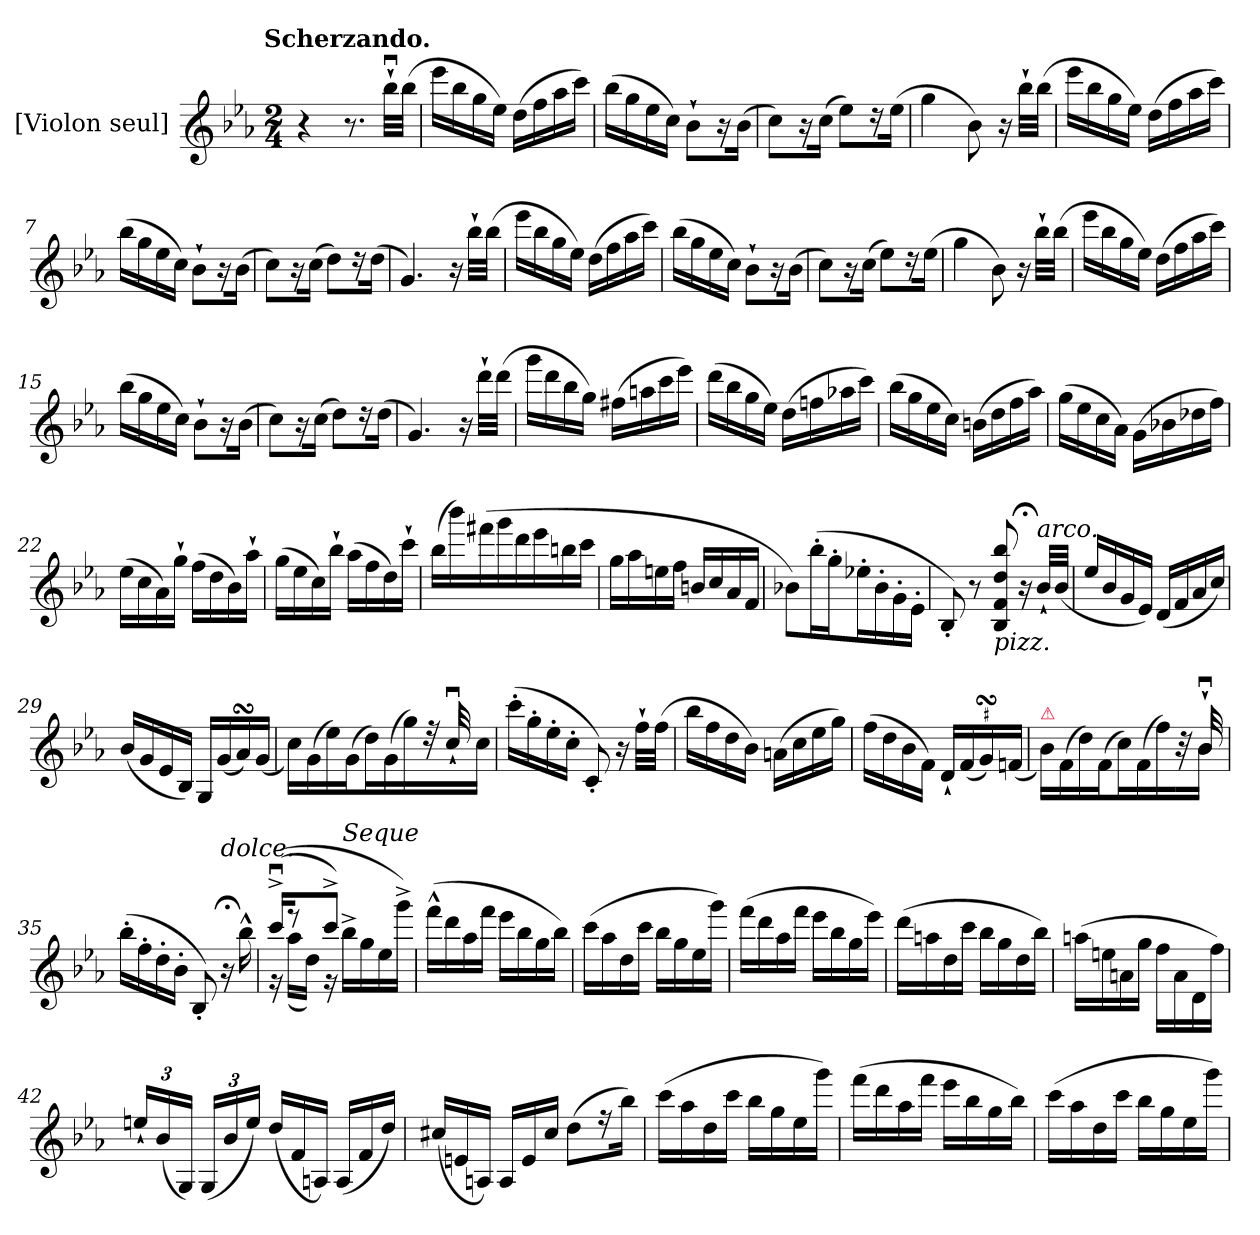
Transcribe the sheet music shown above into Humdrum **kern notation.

**kern
*part1
*staff1
*I"[Violon seul]
*I'Vln
*clefG2
*k[b-e-a-]
*E-:
!!LO:TX:omd:t=Scherzando.
*M2/4
=1
4r
8.r
32bb-`u\LLL
(32bb-\JJJ
=2
16eee-\LL
16bb-\
16gg\
16ee-\JJ)
(16dd\LL
16ff\
16aa-\
16ccc\JJ)
=3
(16bb-\LL
16gg\
16ee-\
16cc\JJ)
8b-`\L
16r
(16b-\Jk
=4
8cc\L)
16r
(16cc\Jk
8ee-\L)
16r
(16ee-\Jk
=5
4gg\
8b-\)
16r
32bb-`\LLL
(32bb-\JJJ
=6
16eee-\LL
16bb-\
16gg\
16ee-\JJ)
(16dd\LL
16ff\
16aa-\
16ccc\JJ)
=7
(16bb-\LL
16gg\
16ee-\
16cc\JJ)
8b-`\L
16r
(16b-\Jk
=8
8cc\L)
16r
(16cc\Jk
8dd\L)
16r
(16dd\Jk
=9
4.g/)
16r
32bb-`\LLL
(32bb-\JJJ
=10
16eee-\LL
16bb-\
16gg\
16ee-\JJ)
(16dd\LL
16ff\
16aa-\
16ccc\JJ)
=11
(16bb-\LL
16gg\
16ee-\
16cc\JJ)
8b-`\L
16r
(16b-\Jk
=12
8cc\L)
16r
(16cc\Jk
8ee-\L)
16r
(16ee-\Jk
=13
4gg\
8b-\)
16r
32bb-`\LLL
(32bb-\JJJ
=14
16eee-\LL
16bb-\
16gg\
16ee-\JJ)
(16dd\LL
16ff\
16aa-\
16ccc\JJ)
=15
(16bb-\LL
16gg\
16ee-\
16cc\JJ)
8b-`\L
16r
(16b-\Jk
=16
8cc\L)
16r
(16cc\Jk
8dd\L)
16r
(16dd\Jk
=17
4.g/)
16r
32ddd`\LLL
(32ddd\JJJ
=18
16ggg\LL
16ddd\
16bb-\
16gg\JJ)
(16ff#X\LL
16aan\
16ccc\
16eee-\JJ)
=19
(16ddd\LL
16bb-\
16gg\
16ee-\JJ)
(16dd\LL
16ffn\
16aa-X\
16ccc\JJ)
=20
(16bb-\LL
16gg\
16ee-\
16cc\JJ)
(16bn\LL
16dd\
16ff\
16aa-\JJ)
=21
(16gg\LL
16ee-\
16cc\
16a-\JJ)
(16g\LL
16b-X\
16dd-X\
16ff\JJ)
=22
(16ee-\LL
16cc\
16a-\)
16gg`\JJ
(16ff\LL
16dd\
16b-\)
16aa-`\JJ
=23
(16gg\LL
16ee-\
16cc\)
16bb-`\JJ
(16aa-\LL
16ff\
16dd\)
16ccc`\JJ
=24
(16bb-\LL
16bbb-\)
(16fff#X\
16ggg\
16ddd\
16eee-\
16bbn\
16ccc\JJ
=25
16gg\LL
16aa-\
16een\
16ff\JJ
16bn/LL
16cc/
16a-/
16f/JJ
=26
8b-X\L)
(16bb-'\L
16gg'\J
16ee-X'\L
16b-'\
16g'\
16e-'\JJ
=27
8B-'/)
8r
!LO:TX:b:i:t=pizz.
8B-/ 8f/ 8dd/ 8bb-/
16r;<
!LO:TX:a:i:t=arco.
32b-`/LLL
(32b-/JJJ
=28
16ee-/LL
16b-/
16g/
16e-/JJ)
(16d/LL
16f/
16a-/
16cc/JJ)
=29
(16b-/LL
16g/
16e-/
16B-/JJ)
16G/LL
(16g/
16a-sSSs/)
(16g/JJ
=30
*^
4ryy	16cc\LL)
.	(16g\
.	16ee-\)
.	(16g\J
8ryy	16dd\L)
.	(16g\
16ryy	16gg\)
32rdd	32ryy
32cc`u/	32ryy
!	!LO:N:vis=16
32ryy	32cc\JJ
*v	*v
=31
(16ccc'\LL
16gg'\
16ee-'\
16cc'\JJ
8c'/)
16r
32ff`\LLL
(32ff\JJJ
=32
16bb-\LL
16ff\
16dd\
16b-\JJ)
(16an\LL
16cc\
16ee-\
16gg\JJ)
=33
(16ff\LL
16dd\
16b-\
16f\JJ)
16d`/LL
(16f/
!LO:TURN:lacc=#
16gsSss/)
(16fn/JJ
=34
*^
!LO:TX:a:color=crimson:t=⚠	!
4ryy	16b-\LL)
.	(16f\
.	16dd\)
.	(16f\J
8.ryy	16cc\L)
.	(16f\
.	16ff\)
32r	32ryy
!	!LO:N:vis=16
32b-`u/	32b-\JJ
*v	*v
=35
(16bb-'\LL
16ff'\
16dd'\
16b-'\JJ
8B-'/)
!LO:TX:a:i:t=dolce.
16r;<
16bb-^^\
=36
!LO:TX:b:i:t=Marquez bien le chant.
!LO:N:vis=8
*^
((16ccc^u/L	16r
8reee	(>16aa-\LL
.	16dd\JJ)
!LO:N:vis=8	!
16ccc^/J)	16r
!LO:TX:a:i:t=Seque	!
16bb-^\LL	4ryy
16gg\	.
16ee-\	.
16ggg^\JJ)	.
*v	*v
=37
(16fff^^\LL
16ddd\
16aa-\
16fff\JJ
16eee-\LL
16bb-\
16gg\
16bb-\JJ)
=38
(16ccc\LL
16aa-\
16dd\
16ccc\JJ
16bb-\LL
16gg\
16ee-\
16ggg\JJ)
=39
(16fff\LL
16ddd\
16aa-\
16fff\JJ
16eee-\LL
16bb-\
16gg\
16eee-\JJ)
=40
(16ddd\LL
16aan\
16dd\
16ccc\JJ
16bb-\LL
16gg\
16dd\
16bb-\JJ)
=41
(16aan\LL
16een\
16an\
16gg\JJ
16ff\LL
16a\
16d\
16ff\JJ)
=42
*Xbrackettup
24een`/LL
(24b-/
24G/JJ)
(24G/LL
24b-/
24ee/JJ)
*Xtuplet
(24dd/LL
24f/
24An/JJ)
(24A/LL
24f/
24dd/JJ)
=43
(24cc#X/LL
24en/
24An/JJ)
24A/LL
24e/
24cc#/JJ
(8dd\L
16r
16bb-\Jk)
=44
(16ccc\LL
16aa-\
16dd\
16ccc\JJ
16bb-\LL
16gg\
16ee-\
16ggg\JJ)
=45
(16fff\LL
16ddd\
16aa-\
16fff\JJ
16eee-\LL
16bb-\
16gg\
16bb-\JJ)
=46
(16ccc\LL
16aa-\
16dd\
16ccc\JJ
16bb-\LL
16gg\
16ee-\
16ggg\JJ)
=
*-
